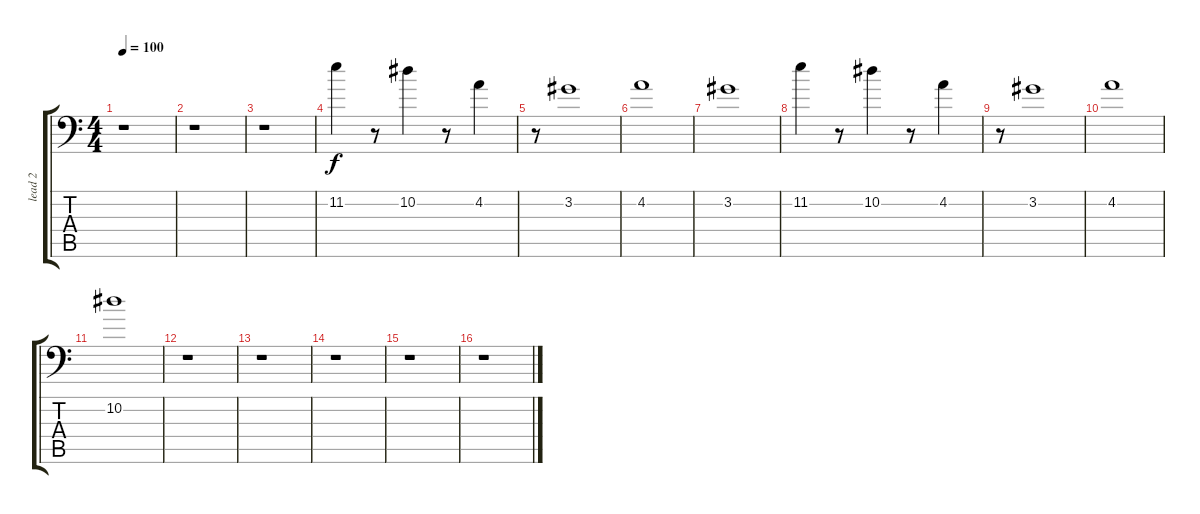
\track ("lead 2" "lead 2") {instrument distortionguitar}
\staff {score tabs}
\tuning (Bb3 F3 Db3 Ab2 Eb2 Ab1) {hide}
\ts (4 4)
\tempo 100
\clef f4
\ks c
r.1{dy f} |
r.1 |
r.1 |
11.2.4 r.8 10.2.4 r.8 4.2.4 |
r.8 3.2.1 |
4.2.1 |
3.2.1 |
11.2.4 r.8 10.2.4 r.8 4.2.4 |
r.8 3.2.1 |
4.2.1 |
10.2.1 |
r.1 |
r.1 |
r.1 |
r.1 |
r.1
